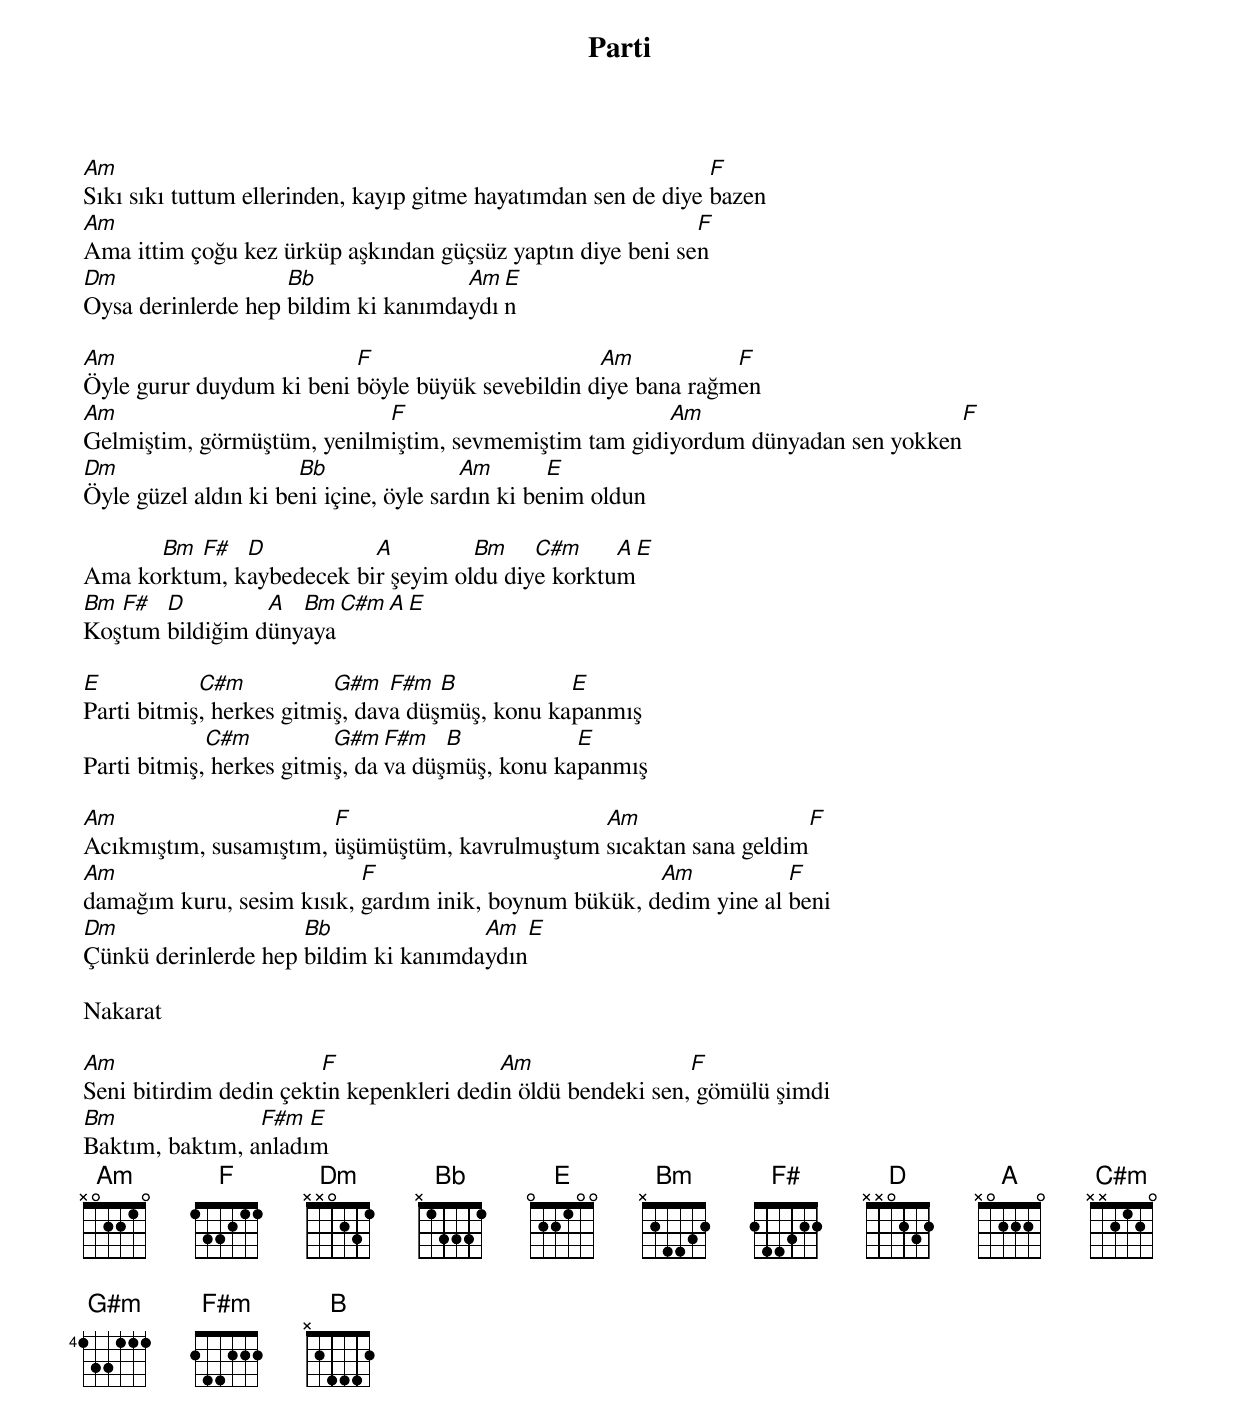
{title: Parti}
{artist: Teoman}

Am                                                              F
Sıkı sıkı tuttum ellerinden, kayıp gitme hayatımdan sen de diye bazen
Am                                                          F
Ama ittim çoğu kez ürküp aşkından güçsüz yaptın diye beni sen
Dm                  Bb               Am E
Oysa derinlerde hep bildim ki kanımdaydın

Am                        F                       Am           F
Öyle gurur duydum ki beni böyle büyük sevebildin diye bana rağmen
Am                          F                          Am                          F
Gelmiştim, görmüştüm, yenilmiştim, sevmemiştim tam gidiyordum dünyadan sen yokken
Dm                    Bb                Am       E
Öyle güzel aldın ki beni içine, öyle sardın ki benim oldun

      Bm  F#  D           A         Bm    C#m     A E
Ama korktum, kaybedecek bir şeyim oldu diye korktum
Bm F#  D         A  Bm C#m  A  E
Koştum bildiğim dünyaya

E           C#m           G#m   F#m  B           E
Parti bitmiş, herkes gitmiş, dava düşmüş, konu kapanmış
             C#m          G#m  F#m   B           E
Parti bitmiş, herkes gitmiş, dava düşmüş, konu kapanmış

Am                      F                       Am                  F
Acıkmıştım, susamıştım, üşümüştüm, kavrulmuştum sıcaktan sana geldim
Am                         F                           Am           F
damağım kuru, sesim kısık, gardım inik, boynum bükük, dedim yine al beni
Dm                   Bb               Am   E
Çünkü derinlerde hep bildim ki kanımdaydın

Nakarat

Am                      F                 Am                 F
Seni bitirdim dedin çektin kepenkleri dedin öldü bendeki sen, gömülü şimdi
Bm               F#m  E
Baktım, baktım, anladım
